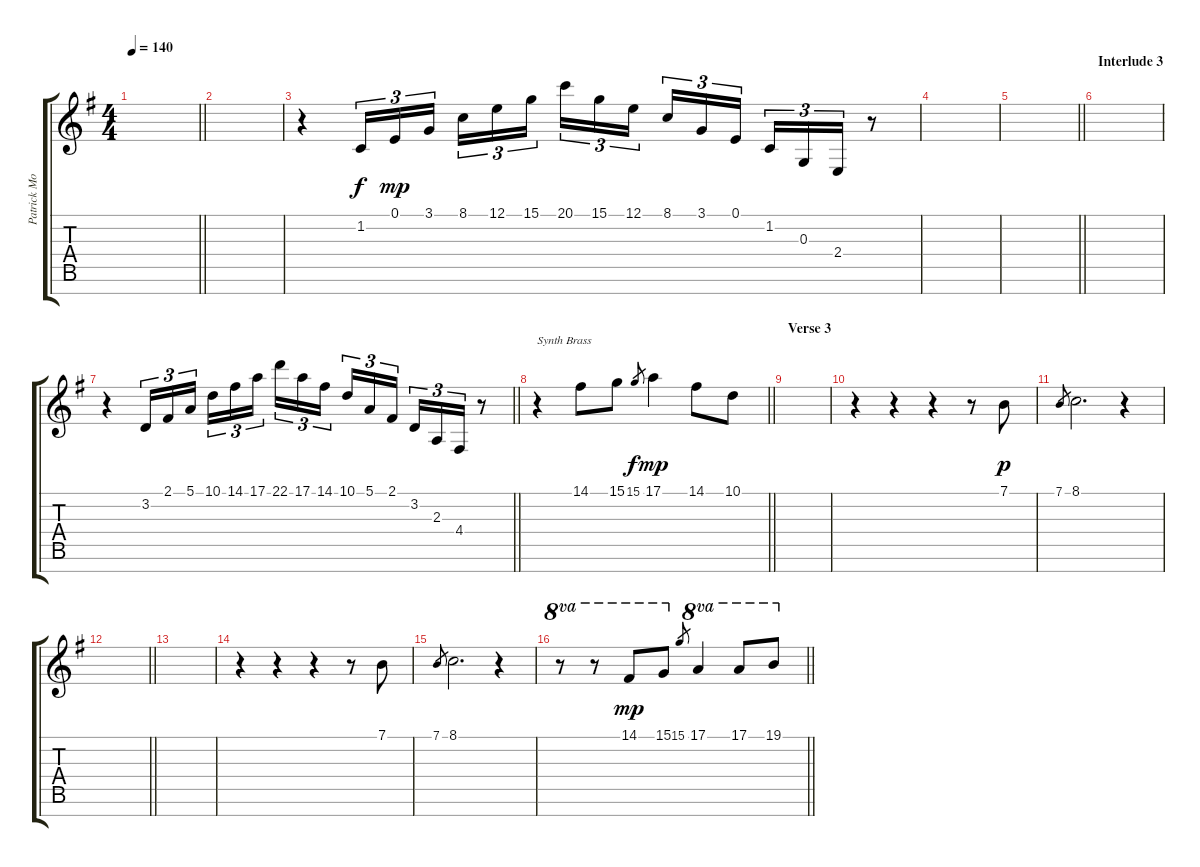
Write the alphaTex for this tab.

\track ("Patrick Moraz 2" "Patrick Mo") {instrument synthvoice}
\staff {score tabs}
\tuning (E4 B3 G3 D3 A2 E2 B1) {hide}
\ts (4 4)
\tempo 140
\clef g2
\barLineRight lightlight
\ks g
|
\section ("" "")
|
r.4 1.2.16{tu (3 2) dy f} 0.1.16{tu (3 2) dy mp} 3.1.16{tu (3 2) beam splitsecondary} 8.1.16{tu (3 2)} 12.1.16{tu (3 2)} 15.1.16{tu (3 2)} 20.1.16{tu (3 2)} 15.1.16{tu (3 2)} 12.1.16{tu (3 2) beam splitsecondary} 8.1.16{tu (3 2)} 3.1.16{tu (3 2)} 0.1.16{tu (3 2)} 1.2.16{tu (3 2)} 0.3.16{tu (3 2)} 2.4.16{tu (3 2)} r.8 |
|
\barLineRight lightlight
|
\section ("" "Interlude 3")
|
\barLineRight lightlight
r.4 3.2.16{tu (3 2)} 2.1.16{tu (3 2)} 5.1.16{tu (3 2) beam splitsecondary} 10.1.16{tu (3 2)} 14.1.16{tu (3 2)} 17.1.16{tu (3 2)} 22.1.16{tu (3 2)} 17.1.16{tu (3 2)} 14.1.16{tu (3 2) beam splitsecondary} 10.1.16{tu (3 2)} 5.1.16{tu (3 2)} 2.1.16{tu (3 2)} 3.2.16{tu (3 2)} 2.3.16{tu (3 2)} 4.4.16{tu (3 2)} r.8 |
\barLineRight lightlight
r.4{txt "Synth Brass" instrument synthbrass1} 14.1.8 15.1.8 15.1.8{gr dy f} 17.1.4{dy mp} 14.1.8 10.1.8 |
\section ("" "Verse 3")
|
r.4 r.4 r.4 r.8 7.1.8{dy p} |
7.1.8{gr} 8.1.2{d} r.4 |
\barLineRight lightlight
|
|
r.4 r.4 r.4 r.8 7.1.8 |
7.1.8{gr} 8.1.2{d} r.4 |
\barLineRight lightlight
r.8{ot 8va} r.8{ot 8va} 14.1.8{ot 8va dy mp} 15.1.8{ot 8va} 15.1.8{gr} 17.1.4{ot 8va} 17.1.8{ot 8va} 19.1.8{ot 8va}
